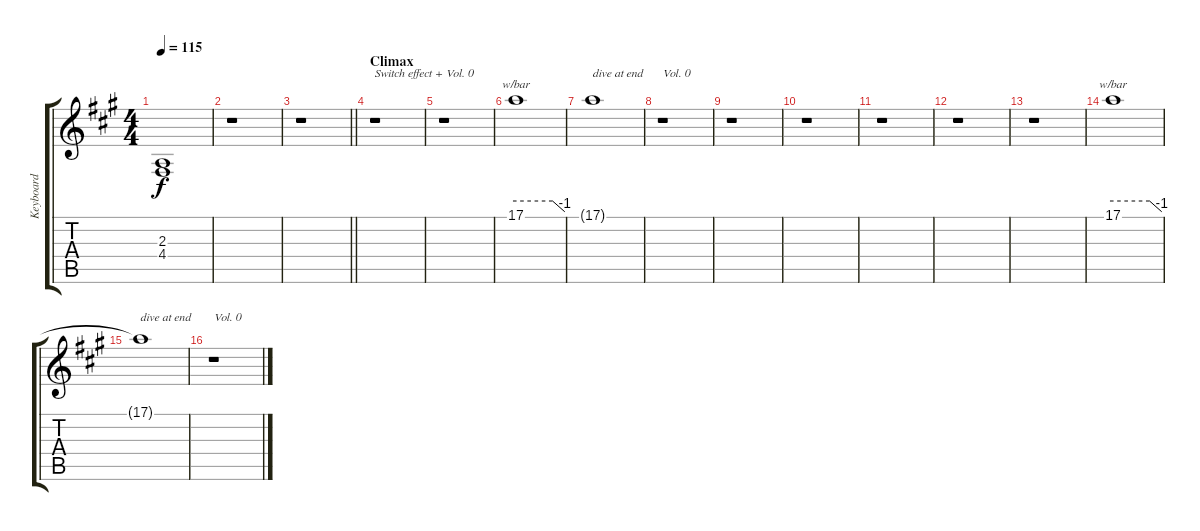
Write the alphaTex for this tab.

\track ("Keyboard" "Keyboard") {instrument pad5bowed}
\staff {score tabs}
\tuning (E4 B3 G3 D3 A2 E2) {hide}
\ts (4 4)
\tempo 115
\clef g2
\ks f#minor
(2.3{t} 4.4{t}).1{dy f} |
r.1 |
\barLineRight lightlight
r.1 |
\section ("" "Climax")
r.1{txt "Switch effect + Vol. 0" volume 0 instrument distortionguitar} |
r.1 |
17.1.1{tbe (custom default 0 0 45 0 60 -4) volume 12} |
17.1{t}.1{txt "dive at end"} |
r.1{txt "Vol. 0" volume 0} |
r.1 |
r.1 |
r.1 |
r.1 |
r.1 |
17.1.1{tbe (custom default 0 0 45 0 60 -4) volume 12} |
17.1{t}.1{txt "dive at end"} |
r.1{txt "Vol. 0" volume 0}
